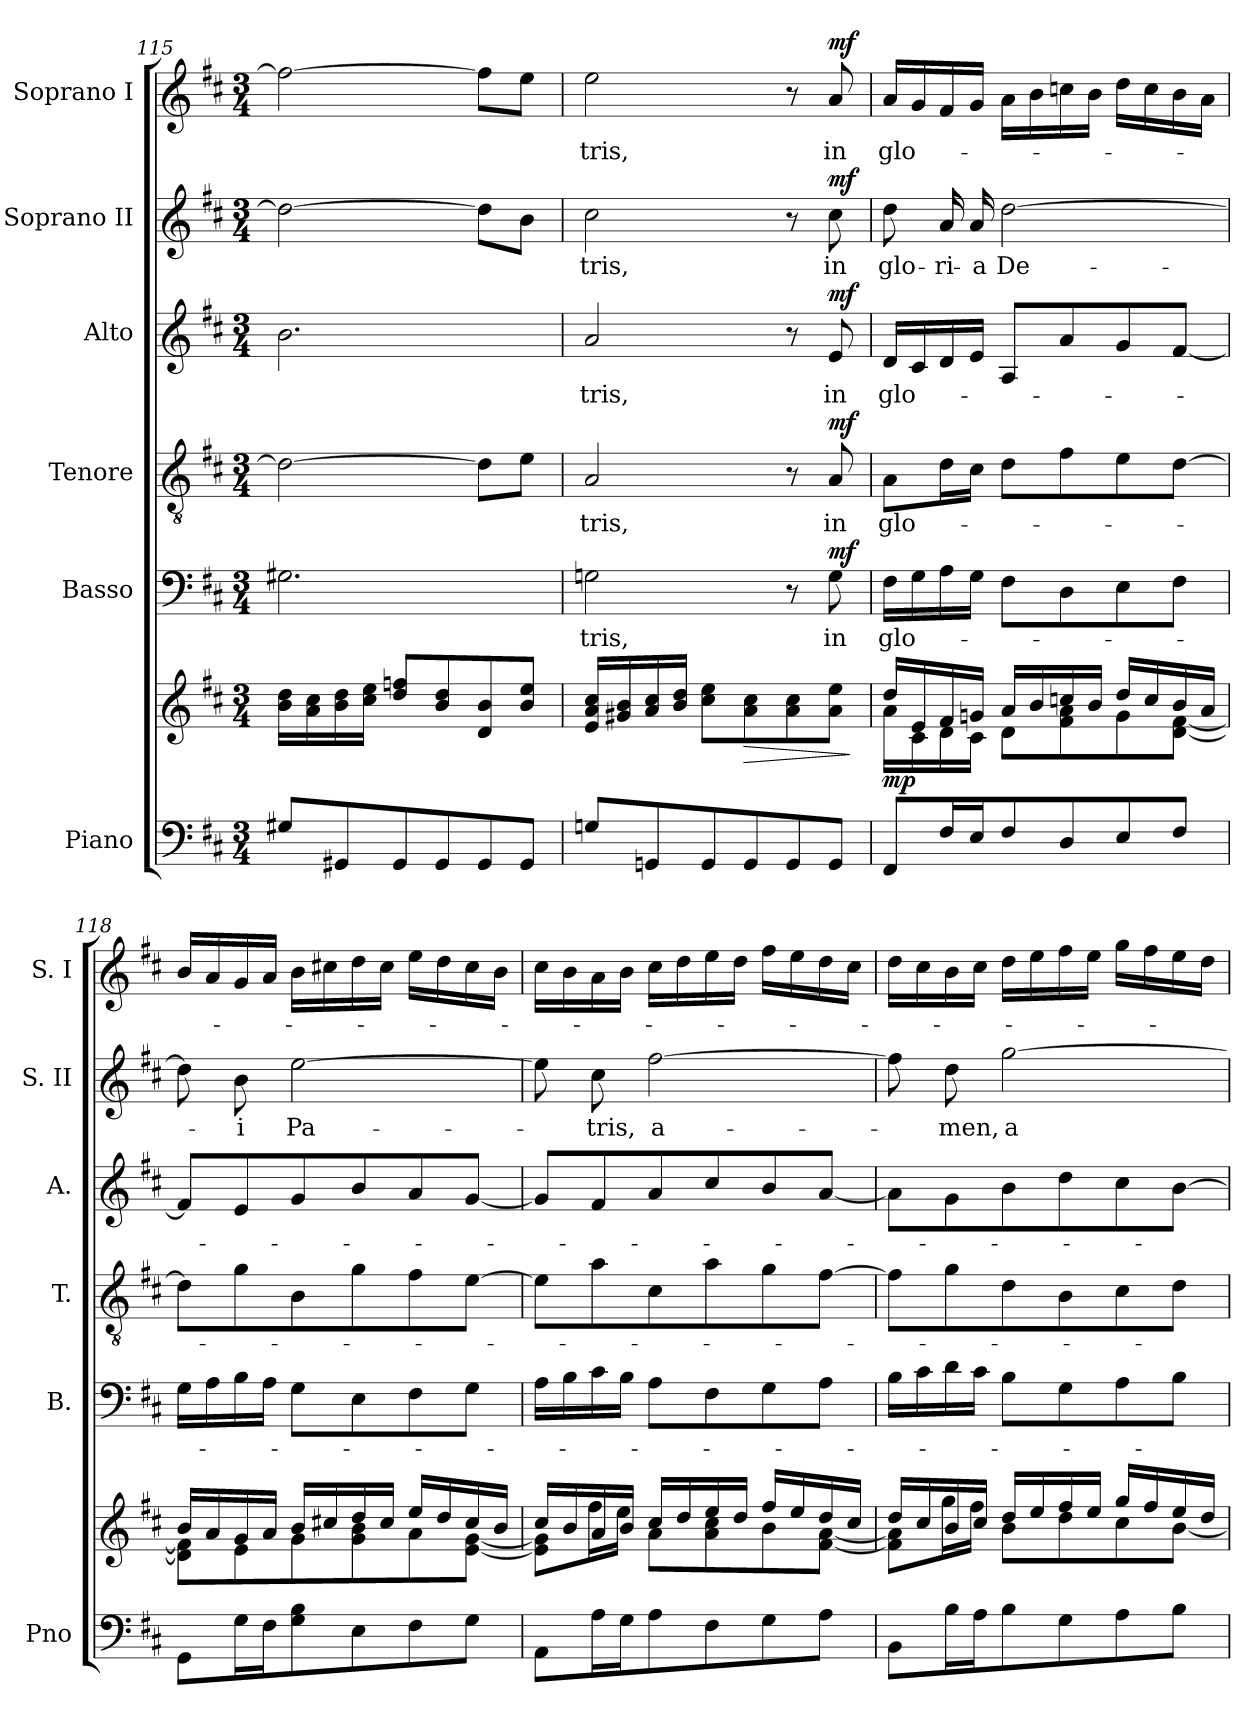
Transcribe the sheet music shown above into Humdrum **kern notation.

**kern	**kern	**dynam	**kern	**text	**dynam	**kern	**text	**dynam	**kern	**text	**dynam	**kern	**text	**dynam	**kern	**text	**dynam
*part6	*part6	*part6	*part5	*part5	*part5	*part4	*part4	*part4	*part3	*part3	*part3	*part2	*part2	*part2	*part1	*part1	*part1
*staff7	*staff6	*staff6/7	*staff5	*staff5	*staff5	*staff4	*staff4	*staff4	*staff3	*staff3	*staff3	*staff2	*staff2	*staff2	*staff1	*staff1	*staff1
*I"Piano	*	*	*I"Basso	*	*	*I"Tenore	*	*	*I"Alto	*	*	*I"Soprano II	*	*	*I"Soprano I	*	*
*I'Pno	*	*	*I'B.	*	*	*I'T.	*	*	*I'A.	*	*	*I'S. II	*	*	*I'S. I	*	*
!!LO:PB:g=z
*clefF4	*clefG2	*	*clefF4	*	*	*clefGv2	*	*	*clefG2	*	*	*clefG2	*	*	*clefG2	*	*
*ITrd1c1	*ITrd1c1	*	*ITrd1c1	*	*	*ITrd1c1	*	*	*ITrd1c1	*	*	*ITrd1c1	*	*	*ITrd1c1	*	*
*k[f#c#g#d#a#e#b#]	*k[f#c#g#d#a#e#b#]	*	*k[f#c#g#d#a#e#b#]	*	*	*k[f#c#g#d#a#e#b#]	*	*	*k[f#c#g#d#a#e#b#]	*	*	*k[f#c#g#d#a#e#b#]	*	*	*k[f#c#g#d#a#e#b#]	*	*
*M3/4	*M3/4	*	*M3/4	*	*	*M3/4	*	*	*M3/4	*	*	*M3/4	*	*	*M3/4	*	*
=115	=115	=115	=115	=115	=115	=115	=115	=115	=115	=115	=115	=115	=115	=115	=115	=115	=115
8F##X/L	16a#\ 16cc#\LL	.	2.F##X\	.	.	2c#\_	.	.	2.a#\	.	.	2cc#\_	.	.	2ee\_	.	.
.	16g#\ 16b#\	.	.	.	.	.	.	.	.	.	.	.	.	.	.	.	.
8FF##X/	16a#\ 16cc#\	.	.	.	.	.	.	.	.	.	.	.	.	.	.	.	.
.	16b#\ 16dd#\JJ	.	.	.	.	.	.	.	.	.	.	.	.	.	.	.	.
8FF##/	8cc#/ 8een/L	.	.	.	.	.	.	.	.	.	.	.	.	.	.	.	.
8FF##/	8a#/ 8cc#/	.	.	.	.	.	.	.	.	.	.	.	.	.	.	.	.
8FF##/	8c#/ 8a#/	.	.	.	.	8c#\L]	.	.	.	.	.	8cc#\L]	.	.	8ee\L]	.	.
8FF##/J	8a#/ 8dd#/J	.	.	.	.	8d#\J	.	.	.	.	.	8a#\J	.	.	8dd#\J	.	.
=116	=116	=116	=116	=116	=116	=116	=116	=116	=116	=116	=116	=116	=116	=116	=116	=116	=116
!	!	!	!	!LO:LY:b	!	!	!LO:LY:b	!	!	!LO:LY:b	!	!	!LO:LY:b	!	!	!LO:LY:b	!
8F#X/L	16d#/ 16g#/ 16b#/LL	.	2F#X\	tris,	.	2G#/	tris,	.	2g#/	tris,	.	2b#\	tris,	.	2dd#\	tris,	.
.	16f##X/ 16a#/	.	.	.	.	.	.	.	.	.	.	.	.	.	.	.	.
8FF#X/	16g#/ 16b#/	.	.	.	.	.	.	.	.	.	.	.	.	.	.	.	.
.	16a#/ 16cc#/JJ	.	.	.	.	.	.	.	.	.	.	.	.	.	.	.	.
8FF#/	8b#\ 8dd#\L	.	.	.	.	.	.	.	.	.	.	.	.	.	.	.	.
!	!	!LO:HP:b	!	!	!	!	!	!	!	!	!	!	!	!	!	!	!
8FF#/	8g#\ 8b#\	>	.	.	.	.	.	.	.	.	.	.	.	.	.	.	.
8FF#/	8g#\ 8b#\	.	8r	.	.	8r	.	.	8r	.	.	8r	.	.	8r	.	.
!	!	!	!	!LO:LY:b	!LO:DY:b	!	!LO:LY:b	!LO:DY:b	!	!LO:LY:b	!LO:DY:b	!	!LO:LY:b	!LO:DY:b	!	!LO:LY:b	!LO:DY:b
8FF#/J	8g#\ 8dd#\J	.	8F#\	in	mf	8G#/	in	mf	8d#/	in	mf	8b#\	in	mf	8g#/	in	mf
.	.	]	.	.	.	.	.	.	.	.	.	.	.	.	.	.	.
=117	=117	=117	=117	=117	=117	=117	=117	=117	=117	=117	=117	=117	=117	=117	=117	=117	=117
*	*^	*	*	*	*	*	*	*	*	*	*	*	*	*	*	*	*
!	!	!	!LO:DY:b	!	!LO:LY:b	!	!	!LO:LY:b	!	!	!LO:LY:b	!	!	!LO:LY:b	!	!	!LO:LY:b	!
8EE#/L	16cc#/LL	16g#\LL	mp	16E#\LL	glo-	.	8G#\L	glo-	.	16c#/LL	glo-	.	8cc#\	glo-	.	16g#/LL	glo-	.
.	16d#/	16B#\	.	16F#\	.	.	.	.	.	16B#/	.	.	.	.	.	16f#/	.	.
!	!	!	!	!	!	!	!	!	!	!	!	!	!	!LO:LY:b	!	!	!	!
16E#/L	16e#/	16c#\	.	16G#\	.	.	16c#\L	.	.	16c#/	.	.	16g#/	-ri-	.	16e#/	.	.
!	!	!	!	!	!	!	!	!	!	!	!	!	!	!LO:LY:b	!	!	!	!
16D#/J	16f#X/JJ	16B#\JJ	.	16F#\JJ	.	.	16B#\JJ	.	.	16d#/JJ	.	.	16g#/	-a	.	16f#/JJ	.	.
!	!	!	!	!	!	!	!	!	!	!	!	!	!	!LO:LY:b	!	!	!	!
8E#/	16g#/LL	8c#\L	.	8E#\L	.	.	8c#\L	.	.	8G#/L	.	.	[2cc#\	De-	.	16g#\LL	.	.
.	16a#/	.	.	.	.	.	.	.	.	.	.	.	.	.	.	16a#\	.	.
8C#/	16bn/	8e#\ 8g#\	.	8C#\	.	.	8e#\	.	.	8g#/	.	.	.	.	.	16bn\	.	.
.	16a#/JJ	.	.	.	.	.	.	.	.	.	.	.	.	.	.	16a#\JJ	.	.
8D#/	16cc#/LL	8f#\	.	8D#\	.	.	8d#\	.	.	8f#/	.	.	.	.	.	16cc#\LL	.	.
.	16b/	.	.	.	.	.	.	.	.	.	.	.	.	.	.	16b\	.	.
8E#/J	16a#/	[8c#\ [8e#\J	.	8E#\J	.	.	[8c#\J	.	.	[8e#/J	.	.	.	.	.	16a#\	.	.
.	16g#/JJ	.	.	.	.	.	.	.	.	.	.	.	.	.	.	16g#\JJ	.	.
=118	=118	=118	=118	=118	=118	=118	=118	=118	=118	=118	=118	=118	=118	=118	=118	=118	=118	=118
8FF#\L	16a#/LL	8c#\] 8e#\]L	.	16F#\LL	.	.	8c#\L]	.	.	8e#/L]	.	.	8cc#\]	.	.	16a#/LL	.	.
.	16g#/	.	.	16G#\	.	.	.	.	.	.	.	.	.	.	.	16g#/	.	.
!	!	!	!	!	!	!	!	!	!	!	!	!	!	!LO:LY:b	!	!	!	!
16F#\L	16f#/	8d#\	.	16A#\	.	.	8f#\	.	.	8d#/	.	.	8a#\	-i	.	16f#/	.	.
16E#\J	16g#/JJ	.	.	16G#\JJ	.	.	.	.	.	.	.	.	.	.	.	16g#/JJ	.	.
!	!	!	!	!	!	!	!	!	!	!	!	!	!	!LO:LY:b	!	!	!	!
8F#\ 8A#\	16a#/LL	8f#\	.	8F#\L	.	.	8A#\	.	.	8f#/	.	.	[2dd#\	Pa-	.	16a#\LL	.	.
.	16b#X/	.	.	.	.	.	.	.	.	.	.	.	.	.	.	16b#X\	.	.
8D#\	16cc#/	8f#\ 8a#\	.	8D#\	.	.	8f#\	.	.	8a#/	.	.	.	.	.	16cc#\	.	.
.	16b#/JJ	.	.	.	.	.	.	.	.	.	.	.	.	.	.	16b#\JJ	.	.
8E#\	16dd#/LL	8g#\	.	8E#\	.	.	8e#\	.	.	8g#/	.	.	.	.	.	16dd#\LL	.	.
.	16cc#/	.	.	.	.	.	.	.	.	.	.	.	.	.	.	16cc#\	.	.
8F#\J	16b#/	[8d#\ [8f#\J	.	8F#\J	.	.	[8d#\J	.	.	[8f#/J	.	.	.	.	.	16b#\	.	.
.	16a#/JJ	.	.	.	.	.	.	.	.	.	.	.	.	.	.	16a#\JJ	.	.
!!LO:LB:g=z
=119	=119	=119	=119	=119	=119	=119	=119	=119	=119	=119	=119	=119	=119	=119	=119	=119	=119	=119
8GG#\L	16b#/LL	8d#\] 8f#\]L	.	16G#\LL	.	.	8d#\L]	.	.	8f#/L]	.	.	8dd#\]	.	.	16b#\LL	.	.
.	16a#/	.	.	16A#\	.	.	.	.	.	.	.	.	.	.	.	16a#\	.	.
!	!	!	!	!	!	!	!	!	!	!	!	!	!	!LO:LY:b	!	!	!	!
16G#\L	16g#/	16ee#\L	.	16B#\	.	.	8g#\	.	.	8e#/	.	.	8b#\	-tris,	.	16g#\	.	.
16F#\J	16a#/JJ	16dd#\JJ	.	16A#\JJ	.	.	.	.	.	.	.	.	.	.	.	16a#\JJ	.	.
!	!	!	!	!	!	!	!	!	!	!	!	!	!	!LO:LY:b	!	!	!	!
8G#\	16b#/LL	8g#\L	.	8G#\L	.	.	8B#\	.	.	8g#/	.	.	[2ee#\	a-	.	16b#\LL	.	.
.	16cc#/	.	.	.	.	.	.	.	.	.	.	.	.	.	.	16cc#\	.	.
8E#\	16dd#/	8g#\ 8b#\	.	8E#\	.	.	8g#\	.	.	8b#/	.	.	.	.	.	16dd#\	.	.
.	16cc#/JJ	.	.	.	.	.	.	.	.	.	.	.	.	.	.	16cc#\JJ	.	.
8F#\	16ee#/LL	8a#\	.	8F#\	.	.	8f#\	.	.	8a#/	.	.	.	.	.	16ee#\LL	.	.
.	16dd#/	.	.	.	.	.	.	.	.	.	.	.	.	.	.	16dd#\	.	.
8G#\J	16cc#/	[8e#\ [8g#\J	.	8G#\J	.	.	[8e#\J	.	.	[8g#/J	.	.	.	.	.	16cc#\	.	.
.	16b#/JJ	.	.	.	.	.	.	.	.	.	.	.	.	.	.	16b#\JJ	.	.
=120	=120	=120	=120	=120	=120	=120	=120	=120	=120	=120	=120	=120	=120	=120	=120	=120	=120	=120
8AA#\L	16cc#/LL	8e#\] 8g#\]L	.	16A#\LL	.	.	8e#\L]	.	.	8g#\L]	.	.	8ee#\]	.	.	16cc#\LL	.	.
.	16b#/	.	.	16B#\	.	.	.	.	.	.	.	.	.	.	.	16b#\	.	.
!	!	!	!	!	!	!	!	!	!	!	!	!	!	!LO:LY:b	!	!	!	!
16A#\L	16a#/	16ff#\L	.	16c#\	.	.	8f#\	.	.	8f#\	.	.	8cc#\	-men,	.	16a#\	.	.
16G#\J	16b#/JJ	16ee#\JJ	.	16B#\JJ	.	.	.	.	.	.	.	.	.	.	.	16b#\JJ	.	.
!	!	!	!	!	!	!	!	!	!	!	!	!	!	!LO:LY:b	!	!	!	!
8A#\	16cc#/LL	8a#\L	.	8A#\L	.	.	8c#\	.	.	8a#\	.	.	[2ff#\	a-	.	16cc#\LL	.	.
.	16dd#/	.	.	.	.	.	.	.	.	.	.	.	.	.	.	16dd#\	.	.
8F#\	16ee#/	8cc#\	.	8F#\	.	.	8A#\	.	.	8cc#\	.	.	.	.	.	16ee#\	.	.
.	16dd#/JJ	.	.	.	.	.	.	.	.	.	.	.	.	.	.	16dd#\JJ	.	.
8G#\	16ff#/LL	8b#\	.	8G#\	.	.	8B#\	.	.	8b#\	.	.	.	.	.	16ff#\LL	.	.
.	16ee#/	.	.	.	.	.	.	.	.	.	.	.	.	.	.	16ee#\	.	.
8A#\J	16dd#/	[8a#\J	.	8A#\J	.	.	8c#\J	.	.	[8a#\J	.	.	.	.	.	16dd#\	.	.
.	16cc#/JJ	.	.	.	.	.	.	.	.	.	.	.	.	.	.	16cc#\JJ	.	.
*	*v	*v	*	*	*	*	*	*	*	*	*	*	*	*	*	*	*	*
=	=	=	=	=	=	=	=	=	=	=	=	=	=	=	=	=	=
*-	*-	*-	*-	*-	*-	*-	*-	*-	*-	*-	*-	*-	*-	*-	*-	*-	*-
